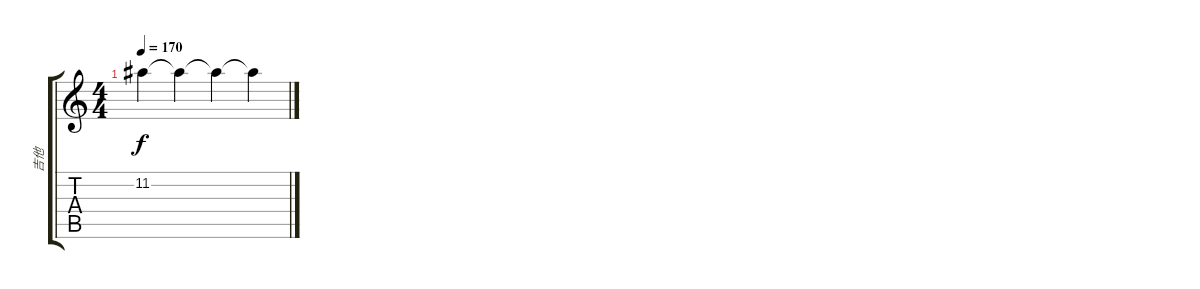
\track ("吉他" "吉他") {instrument overdrivenguitar}
\staff {score tabs}
\tuning (E4 B3 G3 D3 A2 E2) {hide}
\ts (4 4)
\tempo 170
\clef g2
\ks c
11.2.4{dy f} 11.2{t}.4 11.2{t}.4 11.2{t}.4
